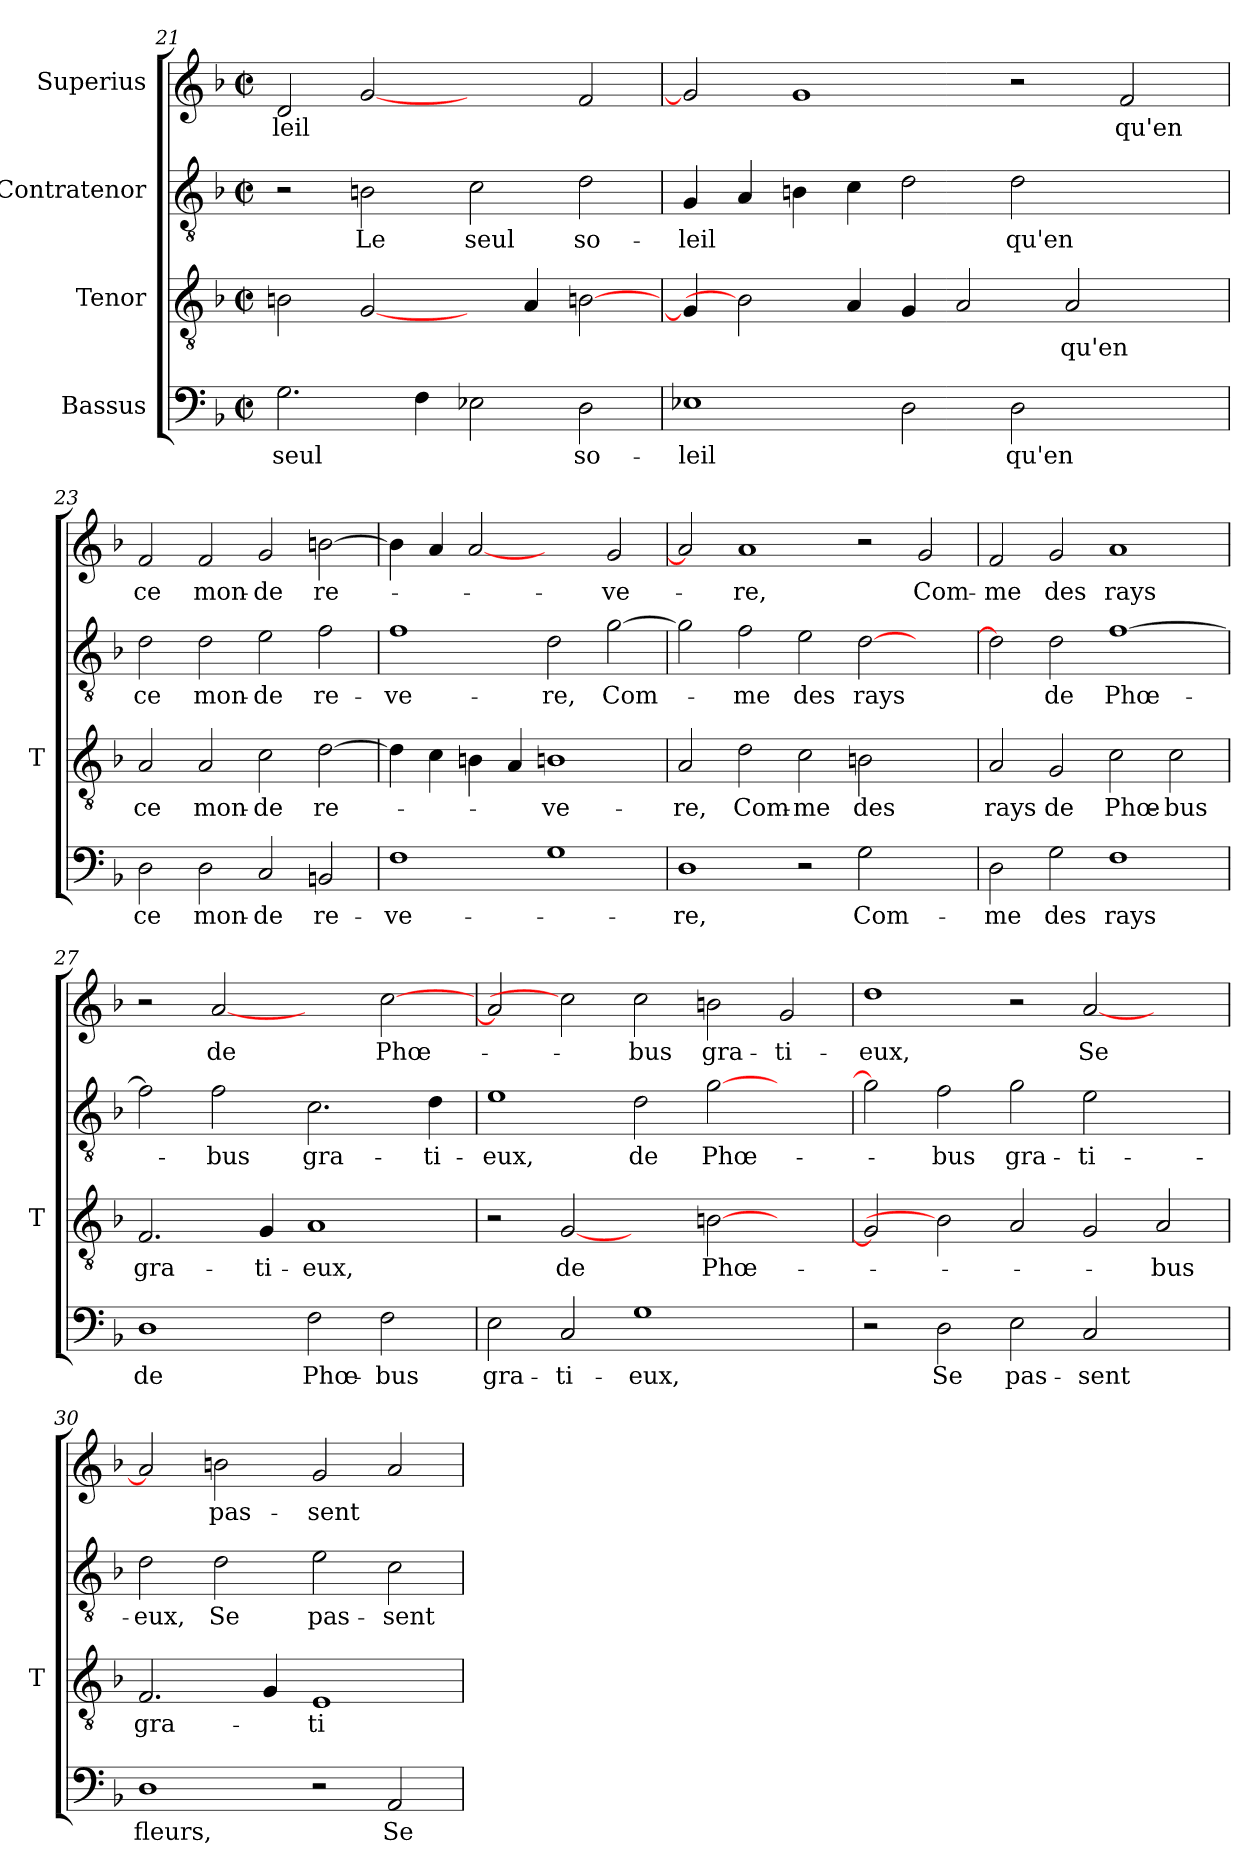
**kern	**text	**kern	**text	**kern	**text	**kern	**text
*part4	*part4	*part3	*part3	*part2	*part2	*part1	*part1
*staff4	*staff4	*staff3	*staff3	*staff2	*staff2	*staff1	*staff1
*I"Bassus	*	*I"Tenor	*	*I"Contratenor	*	*I"Superius	*
*	*	*I'T	*	*	*	*	*
*clefF4	*	*clefGv2	*	*clefGv2	*	*clefG2	*
*k[b-]	*	*k[b-]	*	*k[b-]	*	*k[b-]	*
*F:	*	*F:	*	*F:	*	*F:	*
*M2/2	*	*M2/2	*	*M2/2	*	*M2/2	*
*met(c|)	*	*met(c|)	*	*met(c|)	*	*met(c|)	*
=21	=21	=21	=21	=21	=21	=21	=21
2.G	-seul	2Bn	.	2r	.	2d	-leil
.	.	[2G	.	2Bn	-Le	[2g	.
4F	.	.	.	.	.	.	.
2E-X	.	4ryy	.	2c	-seul	2ryy	.
.	.	4A	.	.	.	.	.
2D	so-	[2Bn	.	2d	so-	2f	.
=22	=22	=22	=22	=22	=22	=22	=22
1E-X	-leil	4G]	.	4G	-leil	2g]	.
.	.	2B]	.	4A	.	.	.
.	.	.	.	4Bn	.	1g	.
.	.	4A	.	4c	.	.	.
2D	.	4G	.	2d	.	.	.
.	.	2A	.	.	.	.	.
2D	-qu'en	.	.	2d	-qu'en	2r	.
.	.	2A	-qu'en	.	.	.	.
2ryy	.	.	.	2ryy	.	2f	-qu'en
.	.	4ryy	.	.	.	.	.
=23	=23	=23	=23	=23	=23	=23	=23
2D	-ce	2A	-ce	2d	-ce	2f	-ce
2D	mon-	2A	mon-	2d	mon-	2f	mon-
2C	-de	2c	-de	2e	-de	2g	-de
2BB	re-	[2d	re-	2f	re-	[2bn	re-
=24	=24	=24	=24	=24	=24	=24	=24
1F	ve-	4d]	.	1f	ve-	4b]	.
.	.	4c	.	.	.	4a	.
.	.	4Bn	.	.	.	[2a	.
.	.	4A	.	.	.	.	.
1G	.	1Bn	ve-	2d	-re,	2ryy	.
.	.	.	.	[2g	Com-	2g	ve-
=25	=25	=25	=25	=25	=25	=25	=25
1D	-re,	2A	-re,	2g]	.	2a]	.
.	.	2d	Com-	2f	-me	1a	-re,
2r	.	2c	-me	2e	-des	.	.
2G	Com-	2Bn	-des	[2d	-rays	2r	.
2ryy	.	2ryy	.	2ryy	.	2g	Com-
=26	=26	=26	=26	=26	=26	=26	=26
2D	-me	2A	-rays	2d]	.	2f	-me
2G	-des	2G	-de	2d	-de	2g	-des
1F	-rays	2c	Phœ-	[1f	Phœ-	1a	-rays
.	.	2c	-bus	.	.	.	.
=27	=27	=27	=27	=27	=27	=27	=27
1D	-de	2.F	gra-	2f]	.	2r	.
.	.	.	.	2f	-bus	[2a	-de
.	.	4G	ti-	.	.	.	.
2F	Phœ-	1A	-eux,	2.c	gra-	2ryy	.
2F	-bus	.	.	.	.	[2cc	Phœ-
.	.	.	.	4d	ti-	.	.
=28	=28	=28	=28	=28	=28	=28	=28
2E	gra-	2r	.	1e	-eux,	2a]	.
2C	ti-	[2G	-de	.	.	2cc]	.
1G	-eux,	2ryy	.	2d	-de	2cc	-bus
.	.	[2Bn	Phœ-	[2g	Phœ-	2bn	gra-
2ryy	.	2ryy	.	2ryy	.	2g	ti-
=29	=29	=29	=29	=29	=29	=29	=29
2r	.	2G]	.	2g]	.	1dd	-eux,
2D	-Se	2B]	.	2f	-bus	.	.
2E	pas-	2A	.	2g	gra-	2r	.
2C	-sent	2G	.	2e	ti-	[2a	-Se
2ryy	.	2A	-bus	2ryy	.	2ryy	.
=30	=30	=30	=30	=30	=30	=30	=30
1D	-fleurs,	2.F	gra-	2d	-eux,	2a]	.
.	.	.	.	2d	-Se	2bn	pas-
.	.	4G	.	.	.	.	.
2r	.	1E	ti-	2e	pas-	2g	-sent
2AA	-Se	.	.	2c	-sent	2a	.
=	=	=	=	=	=	=	=
*-	*-	*-	*-	*-	*-	*-	*-
